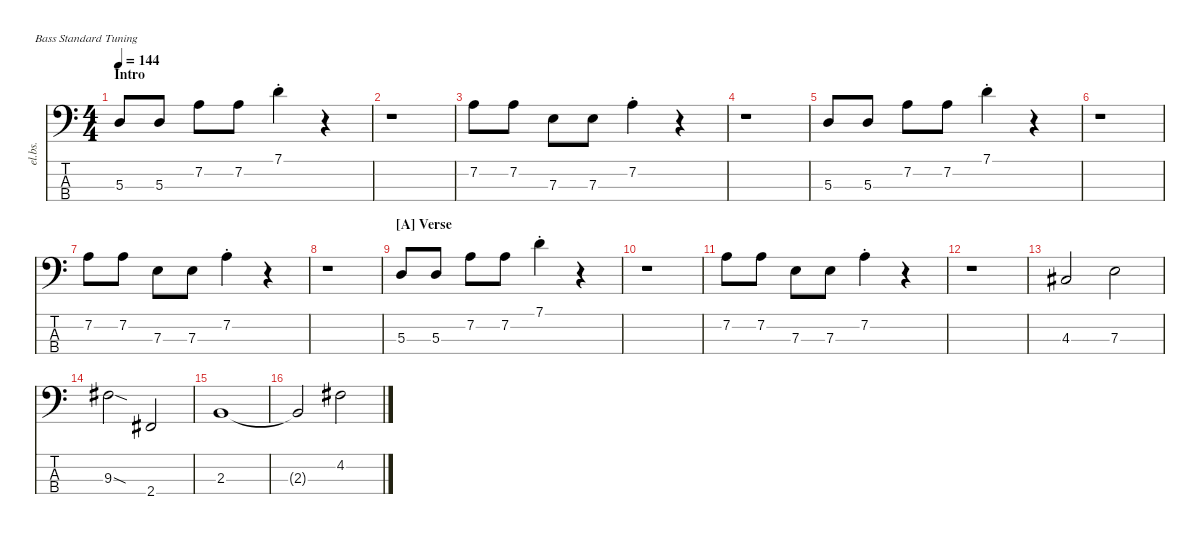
\defaultSystemsLayout 4
\hideDynamics
\bracketExtendMode nobrackets
\track ("Electric Bass" "el.bs.") {mute instrument electricbassfinger}
\staff {score tabs}
\tuning (G2 D2 A1 E1)
\ts (4 4)
\section ("" "Intro")
\tempo 144
\clef f4
\ks c
5.3.8{dy mf instrument electricbassfinger beam Up} 5.3.8{beam Up} 7.2.8{beam Down} 7.2.8{beam Down} 7.1{st}.4{beam Down} r.4{beam Down} |
r.1{beam Down} |
7.2.8{beam Down} 7.2.8{beam Down} 7.3.8{beam Down} 7.3.8{beam Down} 7.2{st}.4{beam Down} r.4{beam Down} |
r.1{beam Down} |
5.3.8{beam Up} 5.3.8{beam Up} 7.2.8{beam Down} 7.2.8{beam Down} 7.1{st}.4{beam Down} r.4{beam Down} |
r.1{beam Down} |
7.2.8{beam Down} 7.2.8{beam Down} 7.3.8{beam Down} 7.3.8{beam Down} 7.2{st}.4{beam Down} r.4{beam Down} |
r.1{beam Down} |
\section ("A" "Verse")
5.3.8{beam Up} 5.3.8{beam Up} 7.2.8{beam Down} 7.2.8{beam Down} 7.1{st}.4{beam Down} r.4{beam Down} |
r.1{beam Down} |
7.2.8{beam Down} 7.2.8{beam Down} 7.3.8{beam Down} 7.3.8{beam Down} 7.2{st}.4{beam Down} r.4{beam Down} |
r.1{beam Down} |
4.3{acc #}.2{beam Up} 7.3.2{beam Down} |
9.3{sod acc #}.2{beam Down} 2.4{acc #}.2{beam Up} |
2.3.1{beam Up} |
2.3{t}.2{beam Up} 4.2{acc #}.2{beam Down}
